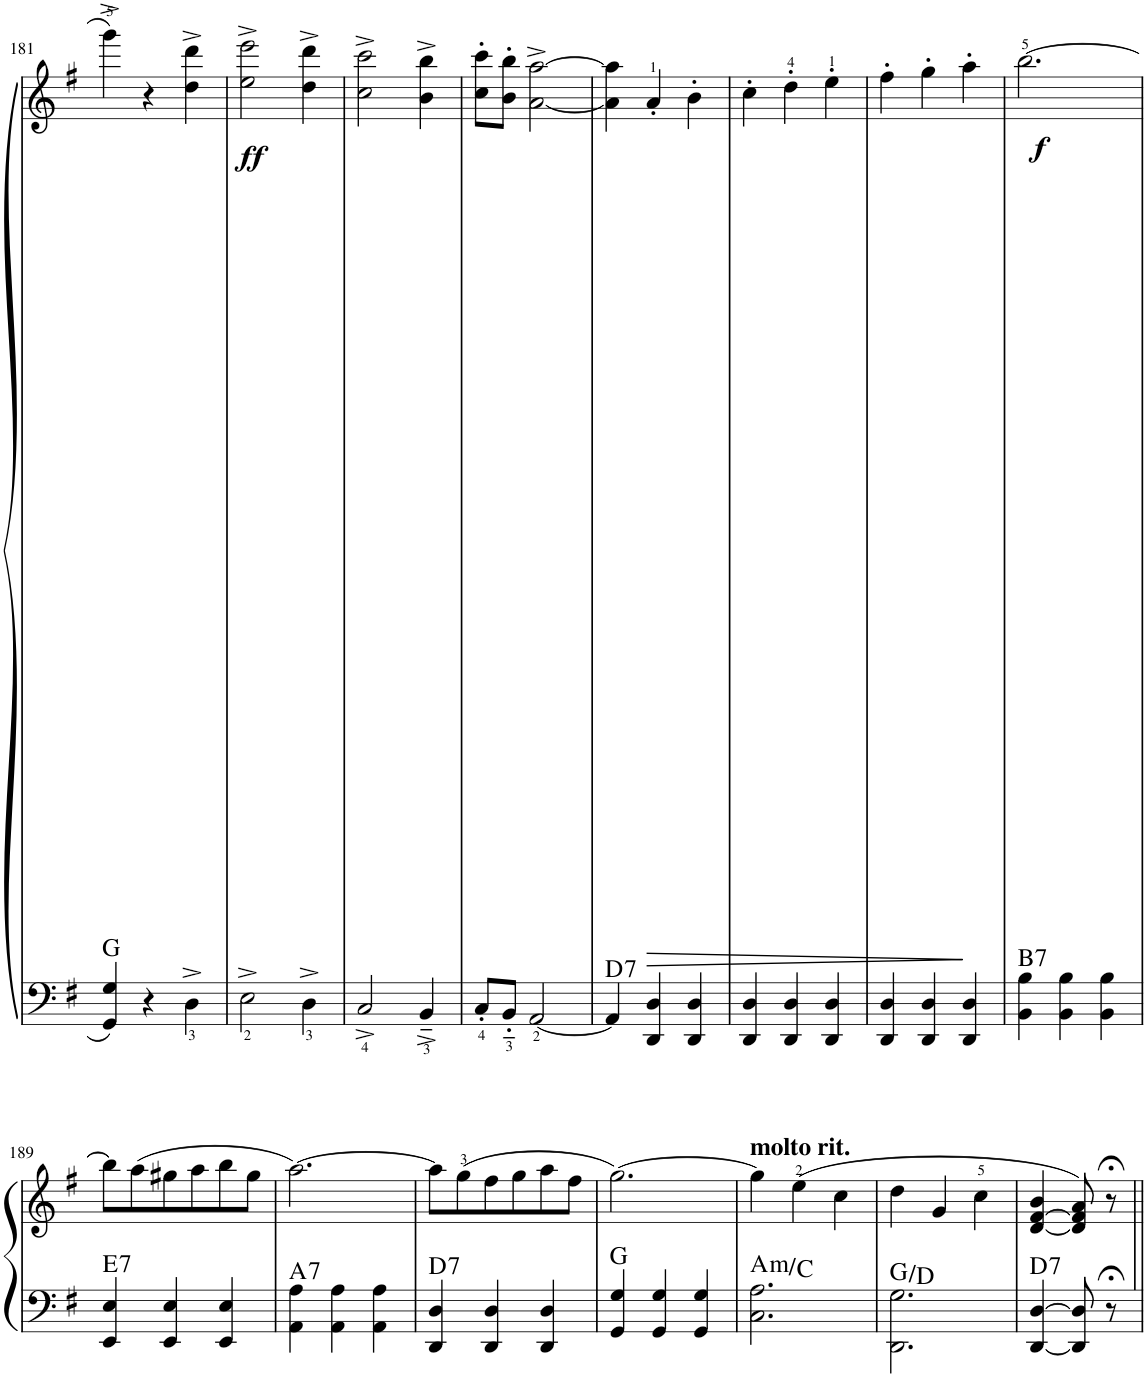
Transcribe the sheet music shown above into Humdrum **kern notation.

**kern	**kern	**dynam	**harte
*part1	*part1	*part1	*part1
*staff2	*staff1	*staff1/2	*
*I"Accordion	*	*	*
*I'Acc	*	*	*
!!LO:PB:g=z
*clefF4	*clefG2	*	*
*k[f#]	*k[f#]	*	*
*M3/4	*M3/4	*	*
=181	=181	=181	=181
4GG/ 4G/	4ggg^\	.	G:maj
!	!	!LO:DY:b	!
4r	4r	ff	.
4D^\	4dd\^ 4ddd\^	.	.
=182	=182	=182	=182
2E^\	2ee\^ 2eee\^	.	.
4D^\	4dd\^ 4ddd\^	.	.
=183	=183	=183	=183
2C^/	2cc\^ 2ccc\^	.	.
4BB~^/	4b\^ 4bb\^	.	.
=184	=184	=184	=184
8C'/L	8cc\' 8ccc\'L	.	.
8BB'~/J	8b\' 8bb\'J	.	.
[2AA/	[2a\^ [2aa\^	.	.
=185	=185	=185	=185
!	!	!	!LO:H:kt=7
4AA/]	4a\] 4aa\]	.	D:7
!	!	!LO:HP:b	!
4DD/ 4D/	4a'/	>	.
4DD/ 4D/	4b'\	.	.
=186	=186	=186	=186
4DD/ 4D/	4cc'\	.	.
4DD/ 4D/	4dd'\	.	.
4DD/ 4D/	4ee'\	.	.
=187	=187	=187	=187
4DD/ 4D/	4ff#'\	.	.
4DD/ 4D/	4gg'\	.	.
4DD/ 4D/	4aa'\	]	.
=188	=188	=188	=188
!	!	!LO:DY:b	!LO:H:kt=7
4BB\ 4B\	[2.bb\	f	B:7
4BB\ 4B\	.	.	.
4BB\ 4B\	.	.	.
!!LO:LB:g=z
=189	=189	=189	=189
!	!	!	!LO:H:kt=7
4EE/ 4E/	8bb\L]	.	E:7
.	(8aa\	.	.
4EE/ 4E/	8gg#X\	.	.
.	8aa\	.	.
4EE/ 4E/	8bb\	.	.
.	8gg#\J	.	.
=190	=190	=190	=190
!	!	!	!LO:H:kt=7
4AA\ 4A\	[2.aa\)	.	A:7
4AA\ 4A\	.	.	.
4AA\ 4A\	.	.	.
=191	=191	=191	=191
!	!	!	!LO:H:kt=7
4DD/ 4D/	8aa\L]	.	D:7
.	(8gg\	.	.
4DD/ 4D/	8ff#\	.	.
.	8gg\	.	.
4DD/ 4D/	8aa\	.	.
.	8ff#\J	.	.
=192	=192	=192	=192
4GG/ 4G/	[2.gg\)	.	G:maj
4GG/ 4G/	.	.	.
4GG/ 4G/	.	.	.
=193	=193	=193	=193
!	!LO:TX:a:B:t=molto rit.	!	!LO:H:kt=m
2.C\ 2.A\	4gg\]	.	A:min/b3
.	(4ee\	.	.
.	4cc\	.	.
=194	=194	=194	=194
2.DD\ 2.G\	4dd\	.	G:maj/5
.	4g/	.	.
.	4cc\	.	.
=195	=195	=195	=195
!	!	!	!LO:H:kt=7
[4DD/ [4D/	[4d/ [4f#/ 4b/	.	D:7
8DD/] 8D/]	8d/] 8f#/] 8a/)	.	.
8r;<	8r;<	.	.
=||	=||	=||	=||
*-	*-	*-	*-
